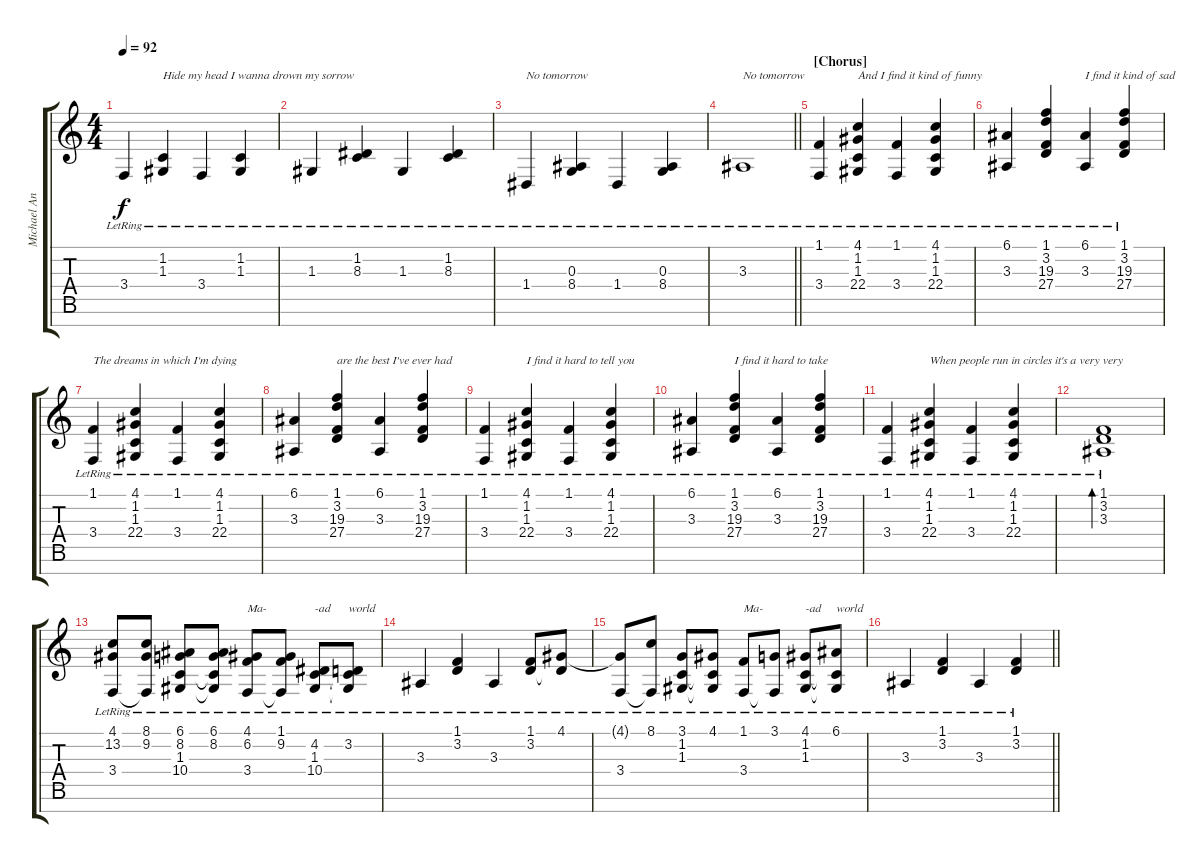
\track ("Michael Andrews" "Michael An") {instrument acousticgrandpiano}
\staff {score tabs}
\tuning (E4 B3 G3 D3 A2 E2 B1) {hide}
\ts (4 4)
\tempo 92
\clef g2
\ks c
3.4{lr}.4{dy f} (1.2{lr} 1.3{lr}).4{txt "Hide my head I wanna drown my sorrow"} 3.4{lr}.4 (1.2{lr} 1.3{lr}).4 |
1.3{lr}.4 (1.2{lr} 8.3{lr}).4 1.3{lr}.4 (1.2{lr} 8.3{lr}).4 |
1.4{lr}.4{txt "No tomorrow"} (0.3{lr} 8.4{lr}).4 1.4{lr}.4 (0.3{lr} 8.4{lr}).4 |
\barLineRight lightlight
3.3{lr}.1{txt "No tomorrow"} |
\section ("" "[Chorus]")
(1.1{lr} 3.4{lr}).4 (4.1{lr} 1.2{lr} 1.3{lr} 22.4{lr}).4{txt "And I find it kind of funny"} (1.1{lr} 3.4{lr}).4 (4.1{lr} 1.2{lr} 1.3{lr} 22.4{lr}).4 |
(6.1{lr} 3.3{lr}).4 (1.1{lr} 3.2{lr} 19.3{lr} 27.4{lr}).4 (6.1{lr} 3.3{lr}).4{txt "I find it kind of sad"} (1.1{lr} 3.2{lr} 19.3{lr} 27.4{lr}).4 |
(1.1{lr} 3.4{lr}).4{txt "The dreams in which I'm dying"} (4.1{lr} 1.2{lr} 1.3{lr} 22.4{lr}).4 (1.1{lr} 3.4{lr}).4 (4.1{lr} 1.2{lr} 1.3{lr} 22.4{lr}).4 |
(6.1{lr} 3.3{lr}).4 (1.1{lr} 3.2{lr} 19.3{lr} 27.4{lr}).4{txt "are the best I've ever had"} (6.1{lr} 3.3{lr}).4 (1.1{lr} 3.2{lr} 19.3{lr} 27.4{lr}).4 |
(1.1{lr} 3.4{lr}).4 (4.1{lr} 1.2{lr} 1.3{lr} 22.4{lr}).4{txt "I find it hard to tell you"} (1.1{lr} 3.4{lr}).4 (4.1{lr} 1.2{lr} 1.3{lr} 22.4{lr}).4 |
(6.1{lr} 3.3{lr}).4 (1.1{lr} 3.2{lr} 19.3{lr} 27.4{lr}).4{txt "I find it hard to take"} (6.1{lr} 3.3{lr}).4 (1.1{lr} 3.2{lr} 19.3{lr} 27.4{lr}).4 |
(1.1{lr} 3.4{lr}).4 (4.1{lr} 1.2{lr} 1.3{lr} 22.4{lr}).4{txt "When people run in circles it's a very very"} (1.1{lr} 3.4{lr}).4 (4.1{lr} 1.2{lr} 1.3{lr} 22.4{lr}).4 |
(1.1{lr} 3.2{lr} 3.3{lr}).1{bd 480} |
(4.1{lr} 13.2{lr} 3.4{lr}).8 (8.1{lr} 9.2{lr} 3.4{t}).8 (6.1{lr} 8.2{lr} 1.3{lr} 10.4{lr}).8 (6.1{lr} 8.2{lr} 1.3{t} 10.4{t}).8 (4.1{lr} 6.2{lr} 3.4{lr}).8{txt "Ma-"} (1.1{lr} 9.2{lr} 3.4{t}).8 (4.2{lr} 1.3{lr} 10.4{lr}).8{txt "-ad"} (3.2{lr} 1.3{t} 10.4{t}).8{txt "world"} |
3.3{lr}.4 (1.1{lr} 3.2{lr}).4 3.3{lr}.4 (1.1{lr} 3.2{lr}).8 (4.1{lr} 3.2{t}).8 |
(4.1{t} 3.4{lr}).8 (8.1{lr} 3.4{t}).8 (3.1{lr} 1.2{lr} 1.3{lr}).8 (4.1{lr} 1.2{t} 1.3{t}).8 (1.1{lr} 3.4{lr}).8{txt "Ma-"} (3.1{lr} 3.4{t}).8 (4.1{lr} 1.2{lr} 1.3{lr}).8{txt "-ad"} (6.1{lr} 1.2{t} 1.3{t}).8{txt "world"} |
\barLineRight lightlight
3.3{lr}.4 (1.1{lr} 3.2{lr}).4 3.3{lr}.4 (1.1{lr} 3.2{lr}).4
